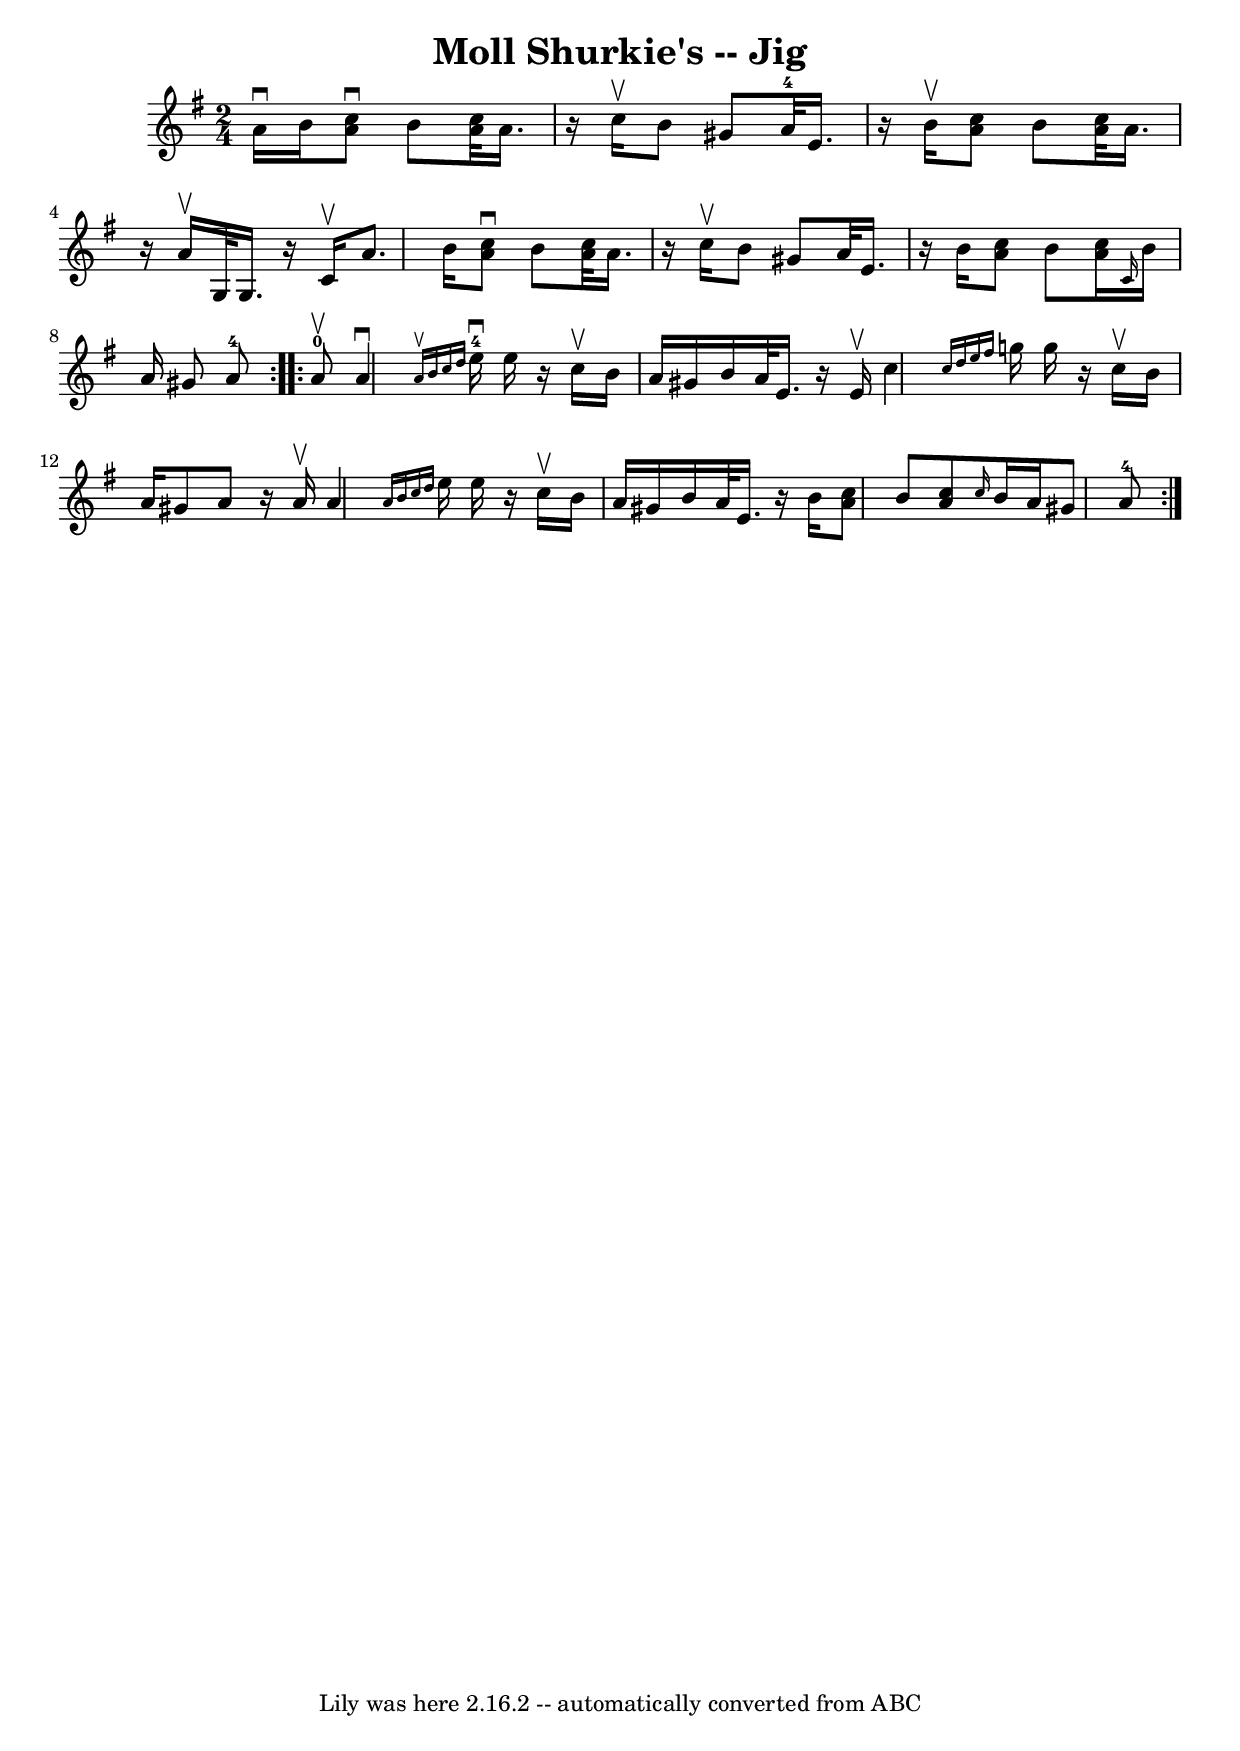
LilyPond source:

\version "2.16.2"
\include "Mammoth.ily"
\header {
  %% book = "Ryan's Mammoth Collection"
 crossRefNumber = "1"
 footnotes = "\\\\113 637"
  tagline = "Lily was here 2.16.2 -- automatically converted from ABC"
  title = "Moll Shurkie's -- Jig"

}
voicedefault =  {



  \repeat volta 2 {

    \time 2/4 
    \key a \dorian a'16^\downbow b'16   |
    << a'8^\downbow c''8   >> b'8  << a'32 c''32   >> a'16.    r16 c''16^\upbow    |
 b'8 gis'8 a'32-4 e'16.    r16 b'16^\upbow   |
         << a'8 c''8   >> b'8  << a'32 c''32   >> a'16.    r16 a'16^\upbow     |
 g32 g16.    r16 c'16^\upbow a'8. b'16    |
    << a'8^\downbow c''8   >> b'8  << a'32 c''32   >> a'16.    r16 c''16^\upbow    |
 b'8 gis'8 a'32 e'16.    r16 b'16    |
    <<   
 a'8 c''8   >> b'8  << a'16 c''16   >>     \grace { c'16  
						       } b'16    
 a'16 gis'8 a'8-4   
  }     
  \repeat volta 2 { a'8-0^\upbow   |
 a'4^\downbow   \grace { a'16^\upbow b'16 c''16 d''16  
 			  } e''16-4^\downbow e''16    r16 c''16^\upbow    |
 b'16 a'16 gis'16 b'16 a'32 e'16.    r16 e'16^\upbow    |
 c''4  
    \grace { c''16 d''16 e''16 fis''16  
	   } g''!16 g''16    r16 c''16^\upbow    |
 b'16 a'16 gis'8 a'8    r16 a'16^\upbow    |
 a'4  \grace { a'16 b'16 c''16 d''16  
		} e''16 e''16    r16 c''16^\upbow    |
 b'16 a'16 gis'16 b'16 a'32 e'16.    r16 b'16     |
    << a'8 c''8   >> b'8  << a'8 c''8   
			   >>     \grace { c''16  
					 } b'16 a'16 gis'8 a'8-4     
  }   

}

\score{
  <<

    \context Staff="default"
    {
      \voicedefault 
      
    }

  >>
  \layout {
    
  }
  \midi {
  }

}
